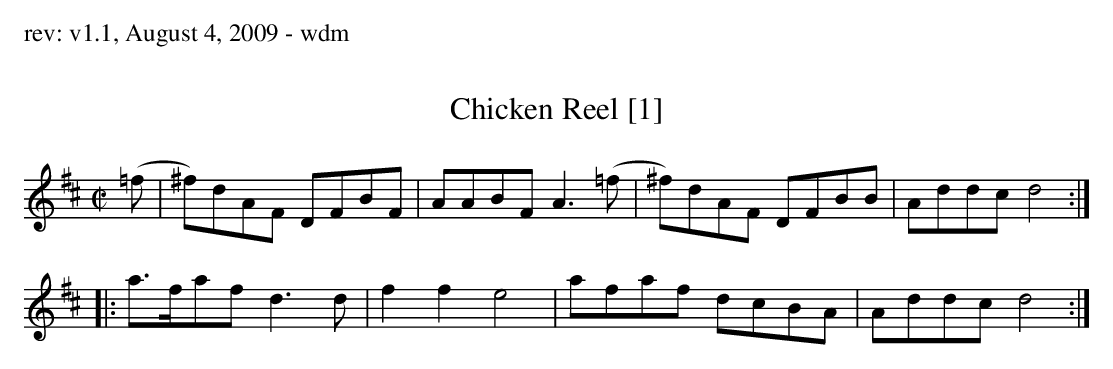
X:1
T:Chicken Reel [1]
M:C|
L:1/8
K:D
(=f|^f)dAF DFBF|AABF A3 (=f|^f)dAF DFBB|Addc d4:|
|:a>faf d3d|f2f2 e4|afaf dcBA|Addc d4:|
